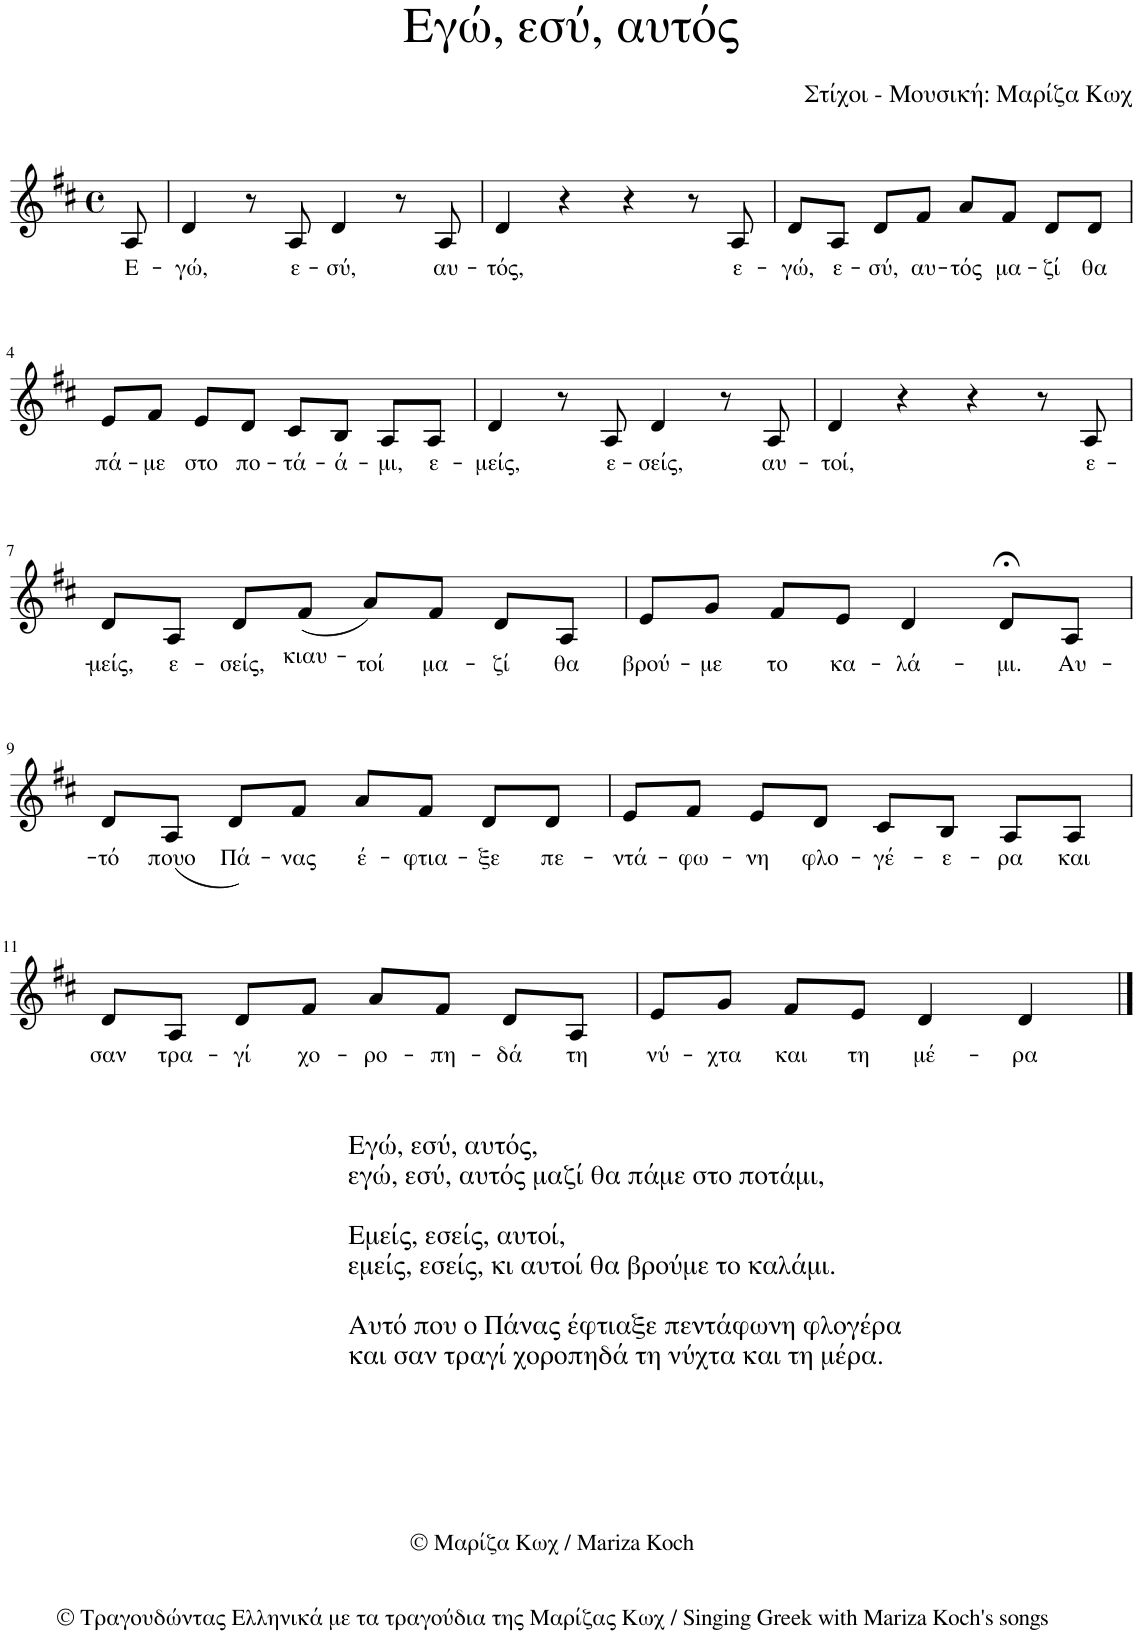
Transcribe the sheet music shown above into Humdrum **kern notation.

**kern	**text
*part1	*part1
*staff1	*staff1
*I"Φωνή	*
*clefG2	*
*k[f#c#]	*
*M4/4	*
*met(c)	*
=	=
!	!LO:LY:b
8A/	Ε-
=1	=1
!	!LO:LY:b
4d/	-γώ,
8r	.
!	!LO:LY:b
8A/	ε-
!	!LO:LY:b
4d/	-σύ,
8r	.
!	!LO:LY:b
8A/	αυ-
=2	=2
!	!LO:LY:b
4d/	-τός,
4r	.
4r	.
8r	.
!	!LO:LY:b
8A/	ε-
=3	=3
!	!LO:LY:b
8d/L	-γώ,
!	!LO:LY:b
8A/J	ε-
!	!LO:LY:b
8d/L	-σύ,
!	!LO:LY:b
8f#/J	αυ-
!	!LO:LY:b
8a/L	-τός
!	!LO:LY:b
8f#/J	μα-
!	!LO:LY:b
8d/L	-ζί
!	!LO:LY:b
8d/J	θα
!!LO:LB:g=z
=4	=4
!	!LO:LY:b
8e/L	πά-
!	!LO:LY:b
8f#/J	-με
!	!LO:LY:b
8e/L	στο
!	!LO:LY:b
8d/J	πο-
!	!LO:LY:b
8c#/L	-τά-
!	!LO:LY:b
8B/J	-ά-
!	!LO:LY:b
8A/L	-μι,
!	!LO:LY:b
8A/J	ε-
=5	=5
!	!LO:LY:b
4d/	-μείς,
8r	.
!	!LO:LY:b
8A/	ε-
!	!LO:LY:b
4d/	-σείς,
8r	.
!	!LO:LY:b
8A/	αυ-
=6	=6
!	!LO:LY:b
4d/	-τοί,
4r	.
4r	.
8r	.
!	!LO:LY:b
8A/	ε-
!!LO:LB:g=z
=7	=7
!	!LO:LY:b
8d/L	-μείς,
!	!LO:LY:b
8A/J	ε-
!	!LO:LY:b
8d/L	-σείς,
!	!LO:LY:b
(8f#/J	κιαυ-
!	!LO:LY:b
8a/L)	-τοί
!	!LO:LY:b
8f#/J	μα-
!	!LO:LY:b
8d/L	-ζί
!	!LO:LY:b
8A/J	θα
=8	=8
!	!LO:LY:b
8e/L	βρού-
!	!LO:LY:b
8g/J	-με
!	!LO:LY:b
8f#/L	το
!	!LO:LY:b
8e/J	κα-
!	!LO:LY:b
4d/	-λά-
!	!LO:LY:b
8d;</L	-μι.
!	!LO:LY:b
8A/J	Αυ-
!!LO:LB:g=z
=9	=9
!	!LO:LY:b
(8d/L	-τό
!	!LO:LY:b
8A/J)	πουο
!	!LO:LY:b
8d/L	Πά-
!	!LO:LY:b
8f#/J	-νας
!	!LO:LY:b
8a/L	έ-
!	!LO:LY:b
8f#/J	-φτια-
!	!LO:LY:b
8d/L	-ξε
!	!LO:LY:b
8d/J	πε-
=10	=10
!	!LO:LY:b
8e/L	-ντά-
!	!LO:LY:b
8f#/J	-φω-
!	!LO:LY:b
8e/L	-νη
!	!LO:LY:b
8d/J	φλο-
!	!LO:LY:b
8c#/L	-γέ-
!	!LO:LY:b
8B/J	-ε-
!	!LO:LY:b
8A/L	-ρα
!	!LO:LY:b
8A/J	και
!!LO:LB:g=z
=11	=11
!	!LO:LY:b
8d/L	σαν
!	!LO:LY:b
8A/J	τρα-
!	!LO:LY:b
8d/L	-γί
!	!LO:LY:b
8f#/J	χο-
!	!LO:LY:b
8a/L	-ρο-
!	!LO:LY:b
8f#/J	-πη-
!	!LO:LY:b
8d/L	-δά
!	!LO:LY:b
8A/J	τη
=12	=12
!	!LO:LY:b
8e/L	νύ-
!	!LO:LY:b
8g/J	-χτα
!	!LO:LY:b
8f#/L	και
!	!LO:LY:b
8e/J	τη
!	!LO:LY:b
4d/	μέ-
!LO:TX:b:t=Εγώ, εσύ, αυτός,	!
!LO:TX:b:t=εγώ, εσύ, αυτός μαζί θα πάμε στο ποτάμι,	!
!LO:TX:b:t=Εμείς, εσείς, αυτοί,	!
!LO:TX:b:t=εμείς, εσείς, κι αυτοί θα βρούμε το καλάμι.	!
!LO:TX:b:t=Αυτό που ο Πάνας έφτιαξε πεντάφωνη φλογέρα	!
!LO:TX:b:t=και σαν τραγί χοροπηδά τη νύχτα και τη μέρα.	!
!	!LO:LY:b
4d/	-ρα
==	==
*-	*-
